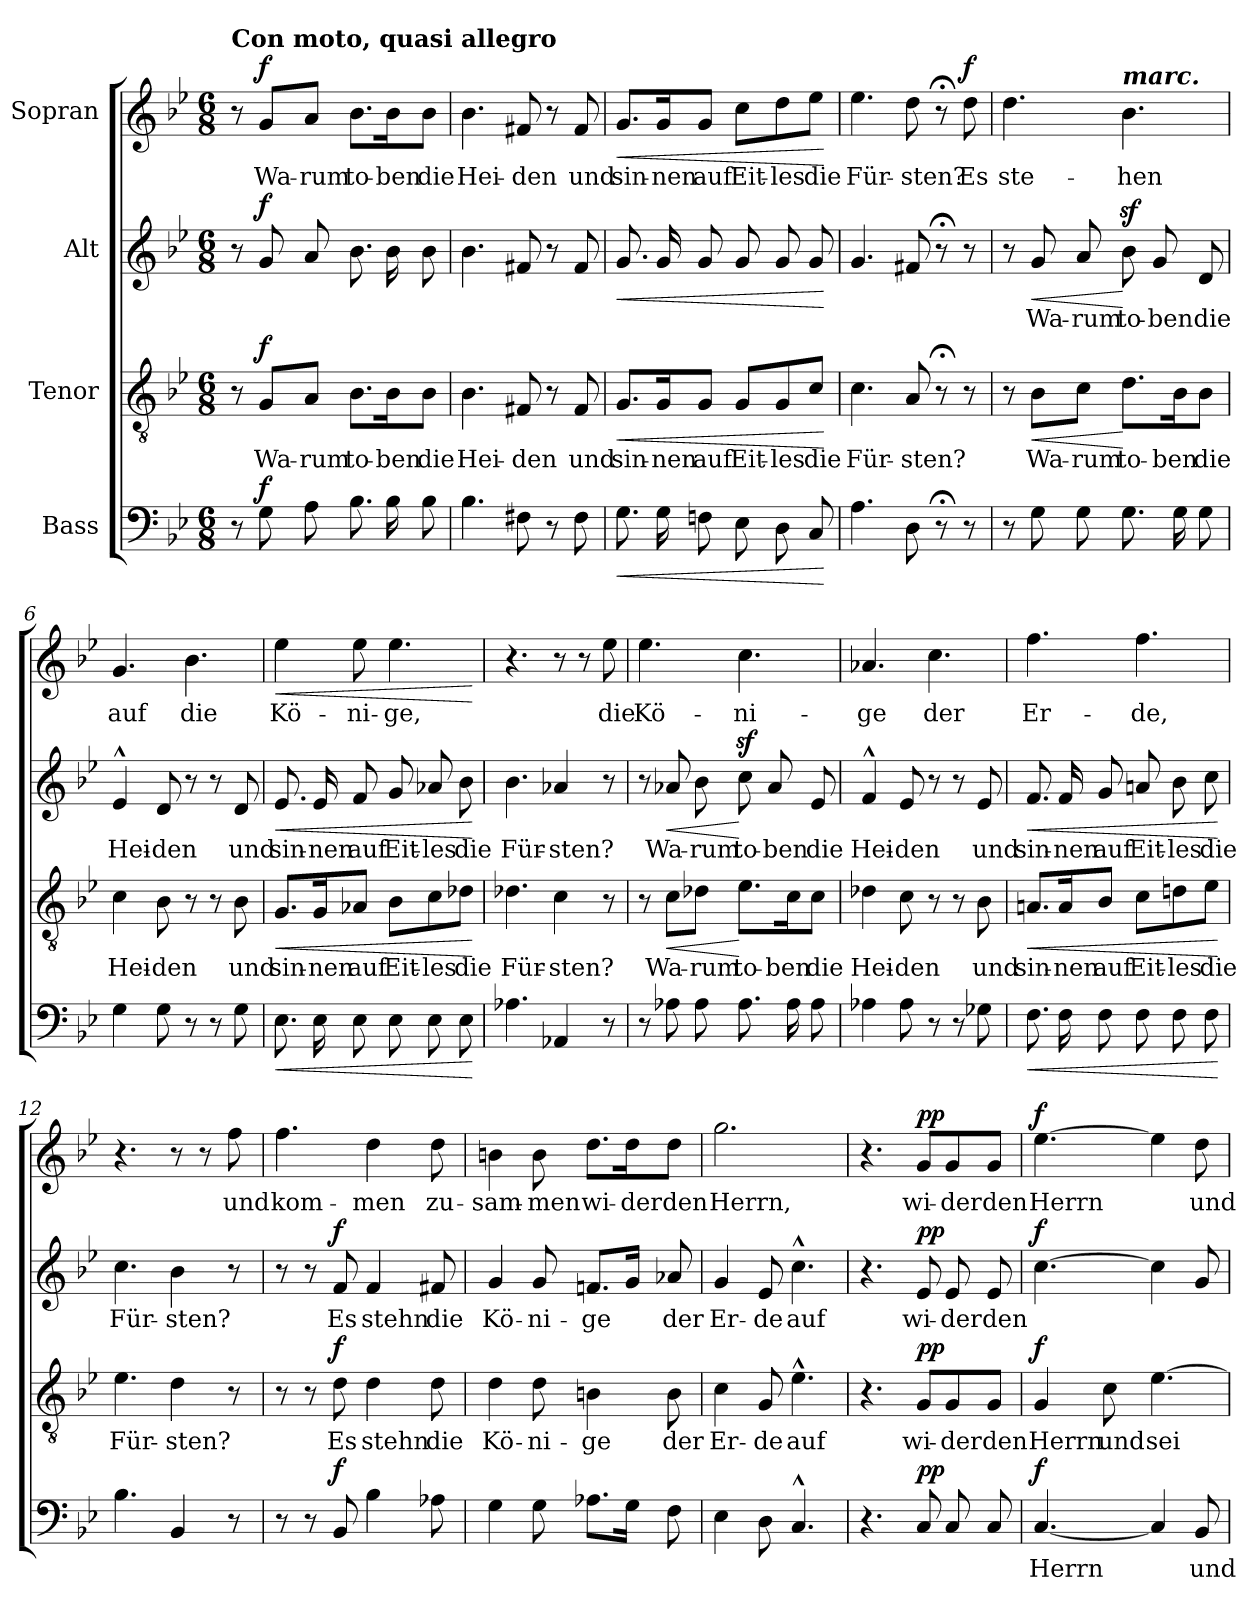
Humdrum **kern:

**kern	**text	**dynam	**kern	**text	**dynam	**kern	**text	**dynam	**kern	**text	**dynam
*part4	*part4	*part4	*part3	*part3	*part3	*part2	*part2	*part2	*part1	*part1	*part1
*staff4	*staff4	*staff4	*staff3	*staff3	*staff3	*staff2	*staff2	*staff2	*staff1	*staff1	*staff1
*I"Bass	*	*	*I"Tenor	*	*	*I"Alt	*	*	*I"Sopran	*	*
*clefF4	*	*	*clefGv2	*	*	*clefG2	*	*	*clefG2	*	*
*k[b-e-]	*	*	*k[b-e-]	*	*	*k[b-e-]	*	*	*k[b-e-]	*	*
*B-:	*	*	*B-:	*	*	*B-:	*	*	*B-:	*	*
*M6/8	*	*	*M6/8	*	*	*M6/8	*	*	*M6/8	*	*
*MM78	*	*	*MM78	*	*	*MM78	*	*	*MM78	*	*
=1	=1	=1	=1	=1	=1	=1	=1	=1	=1	=1	=1
!	!	!	!	!	!	!	!	!	!LO:TX:a:B:t=Con moto, quasi allegro	!	!
8r	.	.	8r	.	.	8r	.	.	8r	.	.
!	!	!LO:DY:a	!	!	!LO:DY:a	!	!	!LO:DY:a	!	!	!LO:DY:a
8G\	.	f	8G/L	Wa-	f	8g/	.	f	8g/L	Wa-	f
8A\	.	.	8A/J	-rum	.	8a/	.	.	8a/J	-rum	.
8.B-\	.	.	8.B-\L	to-	.	8.b-\	.	.	8.b-\L	to-	.
16B-\	.	.	16B-\K	-ben	.	16b-\	.	.	16b-\K	-ben	.
8B-\	.	.	8B-\J	die	.	8b-\	.	.	8b-\J	die	.
=2	=2	=2	=2	=2	=2	=2	=2	=2	=2	=2	=2
4.B-\	.	.	4.B-\	Hei-	.	4.b-\	.	.	4.b-\	Hei-	.
8F#X\	.	.	8F#X/	-den	.	8f#X/	.	.	8f#X/	-den	.
8r	.	.	8r	.	.	8r	.	.	8r	.	.
8F#\	.	.	8F#/	und	.	8f#/	.	.	8f#/	und	.
=3	=3	=3	=3	=3	=3	=3	=3	=3	=3	=3	=3
!	!	!LO:HP:b	!	!	!LO:HP:b	!	!	!LO:HP:b	!	!	!LO:HP:b
8.G\	.	<	8.G/L	sin-	<	8.g/	.	<	8.g/L	sin-	<
16G\	.	.	16G/K	-nen	.	16g/	.	.	16g/K	-nen	.
8Fn\	.	.	8G/J	auf	.	8g/	.	.	8g/J	auf	.
8E-\	.	.	8G/L	Eit-	.	8g/	.	.	8cc\L	Eit-	.
8D\	.	.	8G/	-les	.	8g/	.	.	8dd\	-les	.
8C/	.	.	8c/J	die	.	8g/	.	.	8ee-\J	die	.
.	.	[	.	.	[	.	.	[	.	.	[
=4	=4	=4	=4	=4	=4	=4	=4	=4	=4	=4	=4
4.A\	.	.	4.c\	Für-	.	4.g/	.	.	4.ee-\	Für-	.
8D\	.	.	8A/	-sten?	.	8f#X/	.	.	8dd\	-sten?	.
8r;<	.	.	8r;<	.	.	8r;<	.	.	8r;<	.	.
!	!	!	!	!	!	!	!	!	!	!	!LO:DY:a
8r	.	.	8r	.	.	8r	.	.	8dd\	Es	f
!!LO:LB:g=z
=5	=5	=5	=5	=5	=5	=5	=5	=5	=5	=5	=5
8r	.	.	8r	.	.	8r	.	.	4.dd\	ste-	.
!	!	!	!	!	!LO:HP:b	!	!	!LO:HP:b	!	!	!
8G\	.	.	8B-\L	Wa-	<	8g/	Wa-	<	.	.	.
8G\	.	.	8c\J	-rum	.	8a/	-rum	.	.	.	.
!	!	!	!	!	!	!	!	!	!LO:TX:a:Bi:t=marc.	!	!
8.G\	.	.	8.d\L	to-	[	8b-z>\	to-	[	4.b-\	-hen	.
.	.	.	.	.	.	8g/	-ben	.	.	.	.
16G\	.	.	16B-\K	-ben	.	.	.	.	.	.	.
8G\	.	.	8B-\J	die	.	8d/	die	.	.	.	.
=6	=6	=6	=6	=6	=6	=6	=6	=6	=6	=6	=6
4G\	.	.	4c\	Hei-	.	4e-^^/	Hei-	.	4.g/	auf	.
8G\	.	.	8B-\	-den	.	8d/	-den	.	.	.	.
8r	.	.	8r	.	.	8r	.	.	4.b-\	die	.
8r	.	.	8r	.	.	8r	.	.	.	.	.
8G\	.	.	8B-\	und	.	8d/	und	.	.	.	.
=7	=7	=7	=7	=7	=7	=7	=7	=7	=7	=7	=7
!	!	!LO:HP:b	!	!	!LO:HP:b	!	!	!LO:HP:b	!	!	!LO:HP:b
8.E-\	.	<	8.G/L	sin-	<	8.e-/	sin-	<	4ee-\	Kö-	<
16E-\	.	.	16G/K	-nen	.	16e-/	-nen	.	.	.	.
8E-\	.	.	8A-X/J	auf	.	8f/	auf	.	8ee-\	-ni-	.
8E-\	.	.	8B-\L	Eit-	.	8g/	Eit-	.	4.ee-\	-ge,	.
8E-\	.	.	8c\	-les	.	8a-X/	-les	.	.	.	.
8E-\	.	.	8d-X\J	die	.	8b-\	die	.	.	.	.
.	.	[	.	.	[	.	.	[	.	.	[
=8	=8	=8	=8	=8	=8	=8	=8	=8	=8	=8	=8
4.A-X\	.	.	4.d-X\	Für-	.	4.b-\	Für-	.	4.r	.	.
4AA-X/	.	.	4c\	-sten?	.	4a-X/	-sten?	.	8r	.	.
.	.	.	.	.	.	.	.	.	8r	.	.
8r	.	.	8r	.	.	8r	.	.	8ee-\	die	.
!!LO:LB:g=z
=9	=9	=9	=9	=9	=9	=9	=9	=9	=9	=9	=9
8r	.	.	8r	.	.	8r	.	.	4.ee-\	Kö-	.
!	!	!	!	!	!LO:HP:b	!	!	!LO:HP:b	!	!	!
8A-X\	.	.	8c\L	Wa-	<	8a-X/	Wa-	<	.	.	.
8A-\	.	.	8d-X\J	-rum	.	8b-\	-rum	.	.	.	.
8.A-\	.	.	8.e-\L	to-	[	8ccz>\	to-	[	4.cc\	-ni-	.
.	.	.	.	.	.	8a-/	-ben	.	.	.	.
16A-\	.	.	16c\K	-ben	.	.	.	.	.	.	.
8A-\	.	.	8c\J	die	.	8e-/	die	.	.	.	.
=10	=10	=10	=10	=10	=10	=10	=10	=10	=10	=10	=10
4A-X\	.	.	4d-X\	Hei-	.	4f^^/	Hei-	.	4.a-X/	-ge	.
8A-\	.	.	8c\	-den	.	8e-/	-den	.	.	.	.
8r	.	.	8r	.	.	8r	.	.	4.cc\	der	.
8r	.	.	8r	.	.	8r	.	.	.	.	.
8G-X\	.	.	8B-\	und	.	8e-/	und	.	.	.	.
=11	=11	=11	=11	=11	=11	=11	=11	=11	=11	=11	=11
!	!	!LO:HP:b	!	!	!LO:HP:b	!	!	!LO:HP:b	!	!	!
8.F\	.	<	8.An/L	sin-	<	8.f/	sin-	<	4.ff\	Er-	.
16F\	.	.	16A/K	-nen	.	16f/	-nen	.	.	.	.
8F\	.	.	8B-/J	auf	.	8g/	auf	.	.	.	.
8F\	.	.	8c\L	Eit-	.	8an/	Eit-	.	4.ff\	-de,	.
8F\	.	.	8dn\	-les	.	8b-\	-les	.	.	.	.
8F\	.	.	8e-\J	die	.	8cc\	die	.	.	.	.
.	.	[	.	.	[	.	.	[	.	.	.
=12	=12	=12	=12	=12	=12	=12	=12	=12	=12	=12	=12
4.B-\	.	.	4.e-\	Für-	.	4.cc\	Für-	.	4.r	.	.
4BB-/	.	.	4d\	-sten?	.	4b-\	-sten?	.	8r	.	.
.	.	.	.	.	.	.	.	.	8r	.	.
8r	.	.	8r	.	.	8r	.	.	8ff\	und	.
!!LO:LB:g=z
=13	=13	=13	=13	=13	=13	=13	=13	=13	=13	=13	=13
8r	.	.	8r	.	.	8r	.	.	4.ff\	kom-	.
8r	.	.	8r	.	.	8r	.	.	.	.	.
!	!	!LO:DY:a	!	!	!LO:DY:a	!	!	!LO:DY:a	!	!	!
8BB-/	.	f	8d\	Es	f	8f/	Es	f	.	.	.
4B-\	.	.	4d\	stehn	.	4f/	stehn	.	4dd\	-men	.
8A-X\	.	.	8d\	die	.	8f#X/	die	.	8dd\	zu-	.
=14	=14	=14	=14	=14	=14	=14	=14	=14	=14	=14	=14
4G\	.	.	4d\	Kö-	.	4g/	Kö-	.	4bn\	-sam-	.
8G\	.	.	8d\	-ni-	.	8g/	-ni-	.	8b\	-men	.
8.A-X\L	.	.	4Bn\	-ge	.	8.fn/L	-ge	.	8.dd\L	wi-	.
16G\Jk	.	.	.	.	.	16g/Jk	.	.	16dd\K	-der	.
8F\	.	.	8B\	der	.	8a-X/	der	.	8dd\J	den	.
=15	=15	=15	=15	=15	=15	=15	=15	=15	=15	=15	=15
4E-\	.	.	4c\	Er-	.	4g/	Er-	.	2.gg\	Herrn,	.
8D\	.	.	8G/	-de	.	8e-/	-de	.	.	.	.
4.C^^/	.	.	4.e-^^\	auf	.	4.cc^^\	auf	.	.	.	.
=16	=16	=16	=16	=16	=16	=16	=16	=16	=16	=16	=16
4.r	.	.	4.r	.	.	4.r	.	.	4.r	.	.
!	!	!LO:DY:a	!	!	!LO:DY:a	!	!	!LO:DY:a	!	!	!LO:DY:a
8C/	.	pp	8G/L	wi-	pp	8e-/	wi-	pp	8g/L	wi-	pp
8C/	.	.	8G/	-der	.	8e-/	-der	.	8g/	-der	.
8C/	.	.	8G/J	den	.	8e-/	den	.	8g/J	den	.
!!LO:PB:g=z
=17	=17	=17	=17	=17	=17	=17	=17	=17	=17	=17	=17
!	!	!LO:DY:a	!	!	!LO:DY:a	!	!	!LO:DY:a	!	!	!LO:DY:a
[4.C/	Herrn	f	4G/	Herrn	f	[4.cc\	.	f	[4.ee-\	Herrn	f
.	.	.	8c\	und	.	.	.	.	.	.	.
4C/]	.	.	[4.e-\	sei-	.	4cc\]	.	.	4ee-\]	.	.
8BB-/	und	.	.	.	.	8g/	.	.	8dd\	und	.
=	=	=	=	=	=	=	=	=	=	=	=
*-	*-	*-	*-	*-	*-	*-	*-	*-	*-	*-	*-
